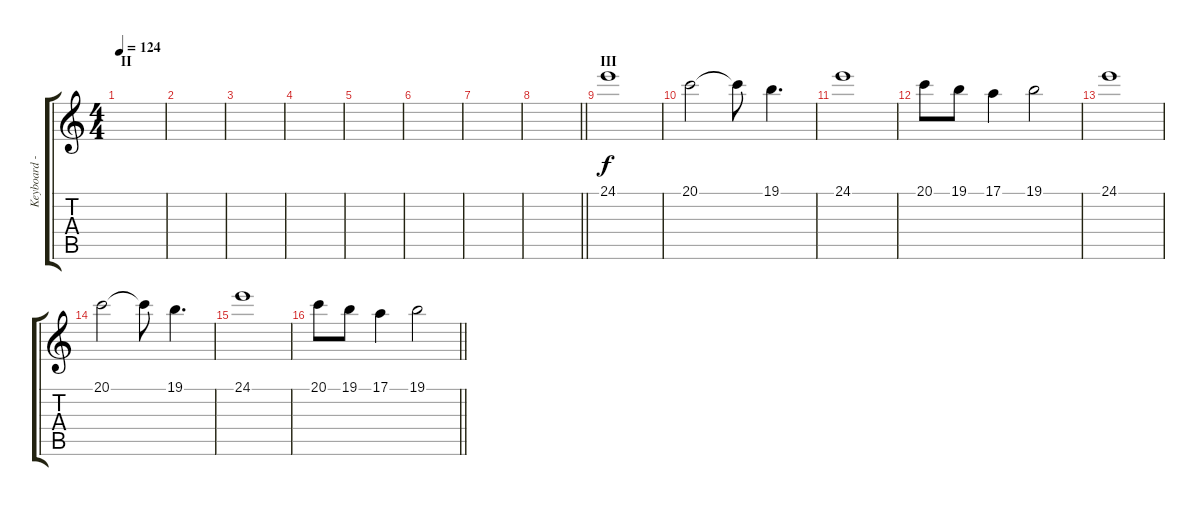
\track ("Keyboard - Str. Ensemble (Ctulhu)" "Keyboard -") {instrument stringensemble1}
\staff {score tabs}
\tuning (E4 B3 G3 D3 A2 E2) {hide}
\ts (4 4)
\section ("" "II")
\tempo 124
\clef g2
\ks c
|
|
|
|
|
|
|
\barLineRight lightlight
|
\section ("" "III")
24.1.1 |
20.1.2 20.1{t}.8 19.1.4{d} |
24.1.1 |
20.1.8 19.1.8 17.1.4 19.1.2 |
24.1.1 |
20.1.2 20.1{t}.8 19.1.4{d} |
24.1.1 |
\barLineRight lightlight
20.1.8 19.1.8 17.1.4 19.1.2
